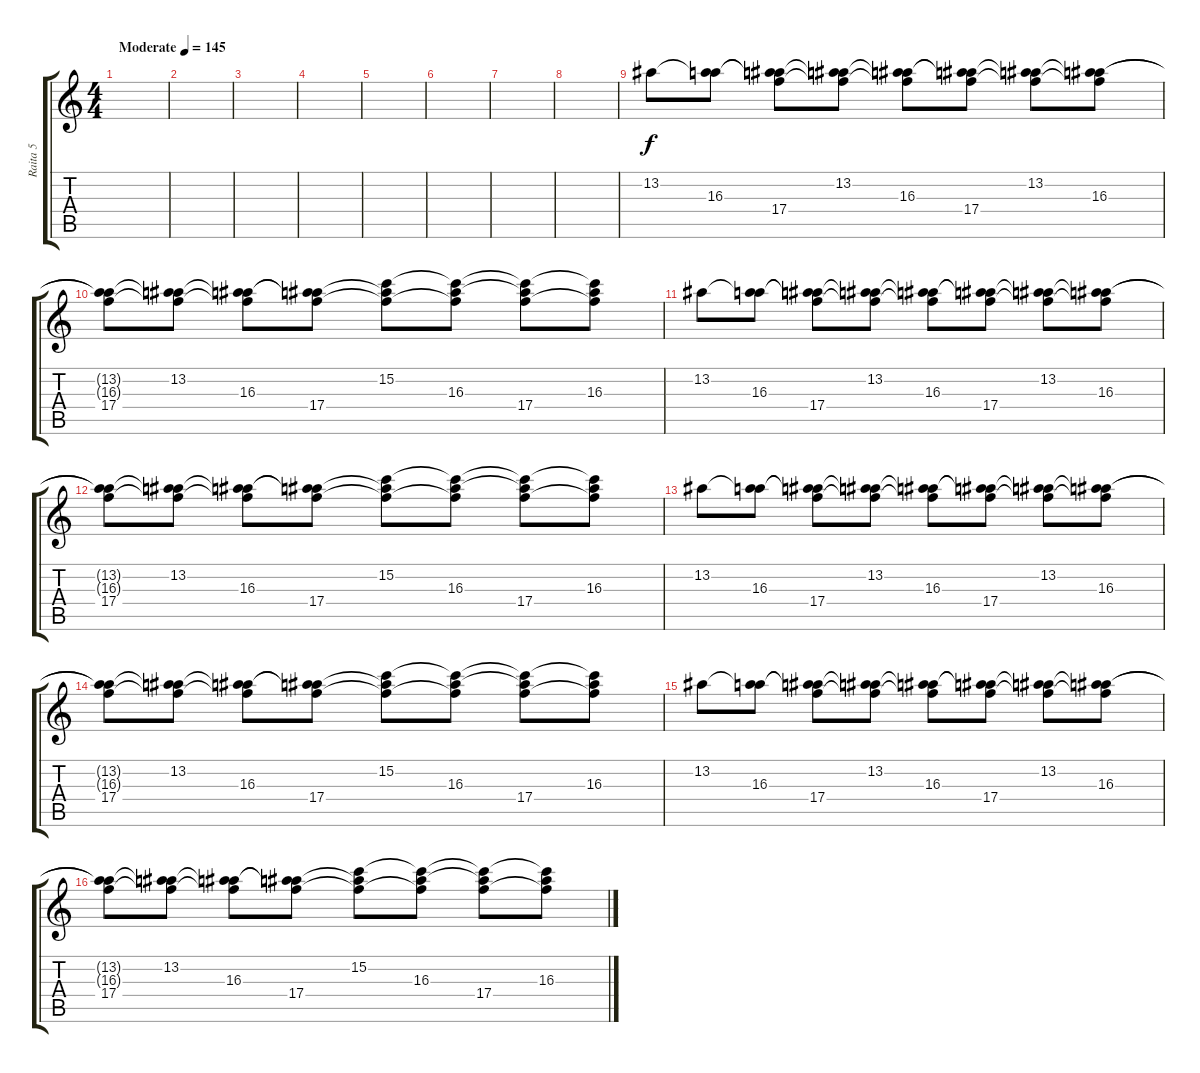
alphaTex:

\track ("Raita 5" "Raita 5") {instrument acousticguitarsteel}
\staff {score tabs}
\tuning (D4 A3 F3 C3 G2 C2) {hide}
\ts (4 4)
\tempo (145 "Moderate")
\clef g2
\ks c
|
|
|
|
|
|
|
|
13.2.8{volume 9 instrument electricguitarjazz} (13.2{t} 16.3).8 (13.2{t} 16.3{t} 17.4).8 (13.2 16.3{t} 17.4{t}).8 (13.2{t} 16.3 17.4{t}).8 (13.2{t} 16.3{t} 17.4).8 (13.2 16.3{t} 17.4{t}).8 (13.2{t} 16.3 17.4{t}).8 |
(13.2{t} 16.3{t} 17.4).8 (13.2 16.3{t} 17.4{t}).8 (13.2{t} 16.3 17.4{t}).8 (13.2{t} 16.3{t} 17.4).8 (15.2 16.3{t} 17.4{t}).8 (15.2{t} 16.3 17.4{t}).8 (15.2{t} 16.3{t} 17.4).8 (15.2{t} 16.3 17.4{t}).8 |
13.2.8 (13.2{t} 16.3).8 (13.2{t} 16.3{t} 17.4).8 (13.2 16.3{t} 17.4{t}).8 (13.2{t} 16.3 17.4{t}).8 (13.2{t} 16.3{t} 17.4).8 (13.2 16.3{t} 17.4{t}).8 (13.2{t} 16.3 17.4{t}).8 |
(13.2{t} 16.3{t} 17.4).8 (13.2 16.3{t} 17.4{t}).8 (13.2{t} 16.3 17.4{t}).8 (13.2{t} 16.3{t} 17.4).8 (15.2 16.3{t} 17.4{t}).8 (15.2{t} 16.3 17.4{t}).8 (15.2{t} 16.3{t} 17.4).8 (15.2{t} 16.3 17.4{t}).8 |
13.2.8 (13.2{t} 16.3).8 (13.2{t} 16.3{t} 17.4).8 (13.2 16.3{t} 17.4{t}).8 (13.2{t} 16.3 17.4{t}).8 (13.2{t} 16.3{t} 17.4).8 (13.2 16.3{t} 17.4{t}).8 (13.2{t} 16.3 17.4{t}).8 |
(13.2{t} 16.3{t} 17.4).8 (13.2 16.3{t} 17.4{t}).8 (13.2{t} 16.3 17.4{t}).8 (13.2{t} 16.3{t} 17.4).8 (15.2 16.3{t} 17.4{t}).8 (15.2{t} 16.3 17.4{t}).8 (15.2{t} 16.3{t} 17.4).8 (15.2{t} 16.3 17.4{t}).8 |
13.2.8 (13.2{t} 16.3).8 (13.2{t} 16.3{t} 17.4).8 (13.2 16.3{t} 17.4{t}).8 (13.2{t} 16.3 17.4{t}).8 (13.2{t} 16.3{t} 17.4).8 (13.2 16.3{t} 17.4{t}).8 (13.2{t} 16.3 17.4{t}).8 |
(13.2{t} 16.3{t} 17.4).8 (13.2 16.3{t} 17.4{t}).8 (13.2{t} 16.3 17.4{t}).8 (13.2{t} 16.3{t} 17.4).8 (15.2 16.3{t} 17.4{t}).8 (15.2{t} 16.3 17.4{t}).8 (15.2{t} 16.3{t} 17.4).8 (15.2{t} 16.3 17.4{t}).8
